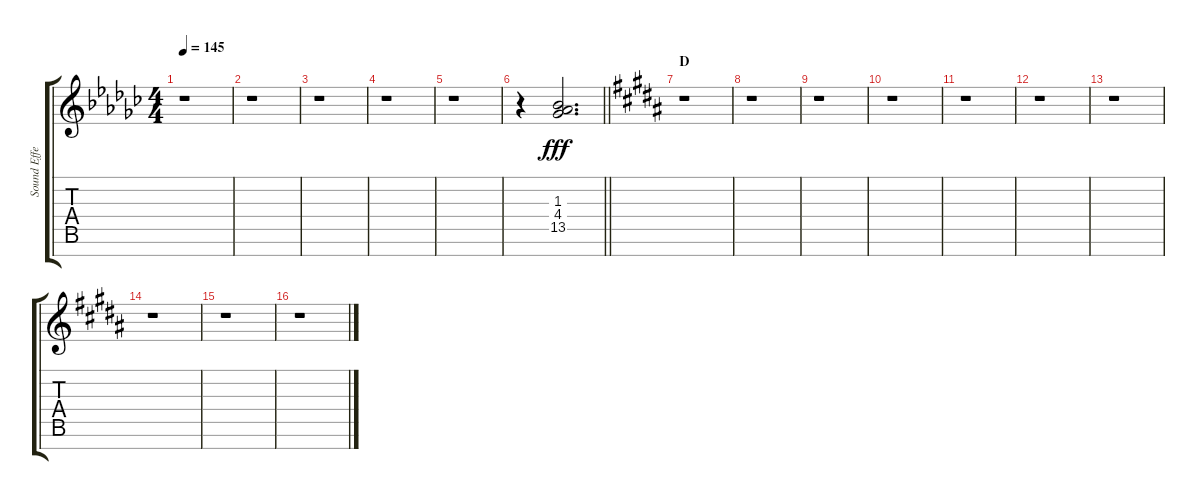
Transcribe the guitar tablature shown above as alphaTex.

\track ("Sound Effect II" "Sound Effe") {instrument seashore}
\staff {score tabs}
\tuning (E5 B4 G4 D4 A3 E3 B2) {hide}
\ts (4 4)
\tempo 145
\clef g2
\ks gb
r.1{dy fff} |
r.1 |
r.1 |
r.1 |
r.1 |
\barLineRight lightlight
r.4 (1.3 4.4 13.5).2{d} |
\section ("" "D")
\ks b
r.1 |
r.1 |
r.1 |
r.1 |
r.1 |
r.1 |
r.1 |
r.1 |
r.1 |
r.1
